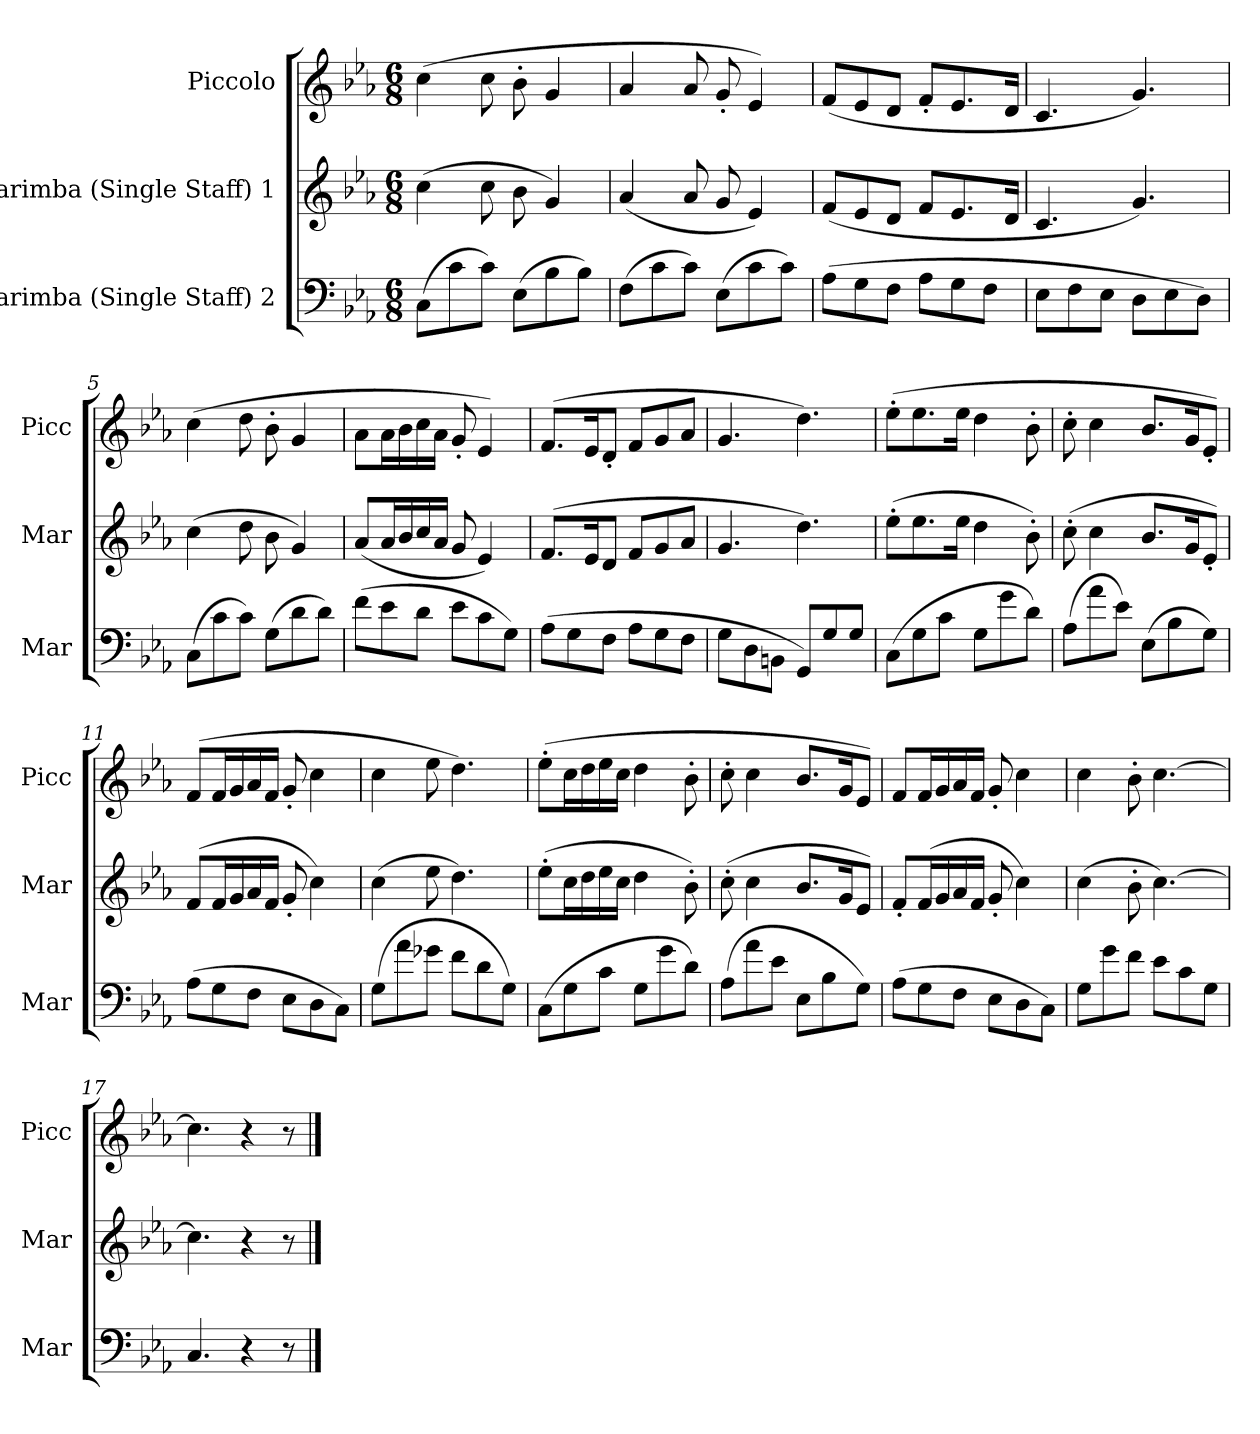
**kern	**kern	**kern
*part3	*part2	*part1
*staff3	*staff2	*staff1
*I"Marimba (Single Staff) 2	*I"Marimba (Single Staff) 1	*I"Piccolo
*I'Mar	*I'Mar	*I'Picc
*stria5	*stria5	*
*clefF4	*clefG2	*clefG2
*	*	*ITrd-7c-12
*k[b-e-a-]	*k[b-e-a-]	*k[b-e-a-]
*M6/8	*M6/8	*M6/8
*MM90	*MM90	*MM90
=1	=1	=1
(>8C\L	(>4cc\	(>4ccc\
8c\	.	.
8c\J)	8cc\	8ccc\
(>8E-\L	8b-\	8bb-'\
8B-\	4g/)	4gg/
8B-\J)	.	.
=2	=2	=2
(>8F\L	(<4a-/	4aa-/
8c\	.	.
8c\J)	8a-/	8aa-/
(>8E-\L	8g/	8gg'/
8c\	4e-/)	4ee-/)
8c\J)	.	.
=3	=3	=3
(>8A-\L	(<8f/L	(<8ff/L
8G\	8e-/	8ee-/
8F\J	8d/J	8dd/J
8A-\L	8f/L	8ff'/L
8G\	8.e-/	8.ee-/
8F\J	.	.
.	16d/Jk	16dd/Jk
=4	=4	=4
8E-\L	4.c/	4.cc/
8F\	.	.
8E-\J	.	.
8D\L	4.g/)	4.gg/)
8E-\	.	.
8D\J)	.	.
=5	=5	=5
(>8C\L	(>4cc\	(>4ccc\
8c\	.	.
8c\J)	8dd\	8ddd\
(>8G\L	8b-\	8bb-'\
8d\	4g/)	4gg/
8d\J)	.	.
=6	=6	=6
(>8f\L	(>8a-/L	8aa-\L
8e-\	16a-/L	16aa-\L
.	16b-/	16bb-\
8d\J	16cc/	16ccc\
.	16a-/JJ	16aa-\JJ
8e-\L	8g/	8gg'/
8c\	4e-/)	4ee-/)
8G\J)	.	.
!!LO:LB:g=z
=7	=7	=7
(>8A-\L	(>8.f/L	(>8.ff/L
8G\	.	.
.	16e-/K	16ee-/K
8F\J	8d/J	8dd'/J
8A-\L	8f/L	8ff/L
8G\	8g/	8gg/
8F\J	8a-/J	8aa-/J
=8	=8	=8
8G\L	4.g/	4.gg/
8D\	.	.
8BBn\J	.	.
8GG/L)	4.dd\)	4.ddd\)
8G/	.	.
8G/J	.	.
=9	=9	=9
(>8C\L	(>8ee-'\L	(>8eee-'\L
8G\	8.ee-\	8.eee-\
8c\J	.	.
.	16ee-\Jk	16eee-\Jk
8G\L	4dd\	4ddd\
8g\	.	.
8d\J)	8b-'\)	8bb-'\
=10	=10	=10
(>8A-\L	(>8cc'\	8ccc'\
8a-\	4cc\	4ccc\
8e-\J)	.	.
(>8E-\L	8.b-/L	8.bb-/L
8B-\	.	.
.	16g/K	16gg/K
8G\J)	8e-'/J)	8ee-'/J)
=11	=11	=11
(>8A-\L	(>8f/L	(>8ff/L
8G\	16f/L	16ff/L
.	16g/	16gg/
8F\J	16a-/	16aa-/
.	16f/JJ	16ff/JJ
8E-\L	8g'/	8gg'/
8D\	4cc\)	4ccc\
8C\J)	.	.
!!LO:LB:g=z
=12	=12	=12
(>8G\L	(>4cc\	4ccc\
8a-\	.	.
8g-X\J	8ee-\	8eee-\
8f\L	4.dd\)	4.ddd\)
8d\	.	.
8G\J)	.	.
=13	=13	=13
(>8C\L	(>8ee-'\L	(>8eee-'\L
8G\	16cc\L	16ccc\L
.	16dd\	16ddd\
8c\J	16ee-\	16eee-\
.	16cc\JJ	16ccc\JJ
8G\L	4dd\	4ddd\
8g\	.	.
8d\J)	8b-'\)	8bb-'\
=14	=14	=14
(>8A-\L	(>8cc'\	8ccc'\
8a-\	4cc\	4ccc\
8e-\J	.	.
8E-\L	8.b-/L	8.bb-/L
8B-\	.	.
.	16g/K	16gg/K
8G\J)	8e-/J)	8ee-/J)
=15	=15	=15
(>8A-\L	8f'/L	8ff/L
8G\	(>16f/L	16ff/L
.	16g/	16gg/
8F\J	16a-/	16aa-/
.	16f/JJ	16ff/JJ
8E-\L	8g'/	8gg'/
8D\	4cc\)	4ccc\
8C\J)	.	.
=16	=16	=16
8G\L	(>4cc\	4ccc\
8g\	.	.
8f\J	8b-'\	8bb-'\
8e-\L	[4.cc\)	[4.ccc\
8c\	.	.
8G\J	.	.
=17	=17	=17
4.C/	4.cc\]	4.ccc\]
4r	4r	4r
8r	8r	8r
==	==	==
*-	*-	*-
